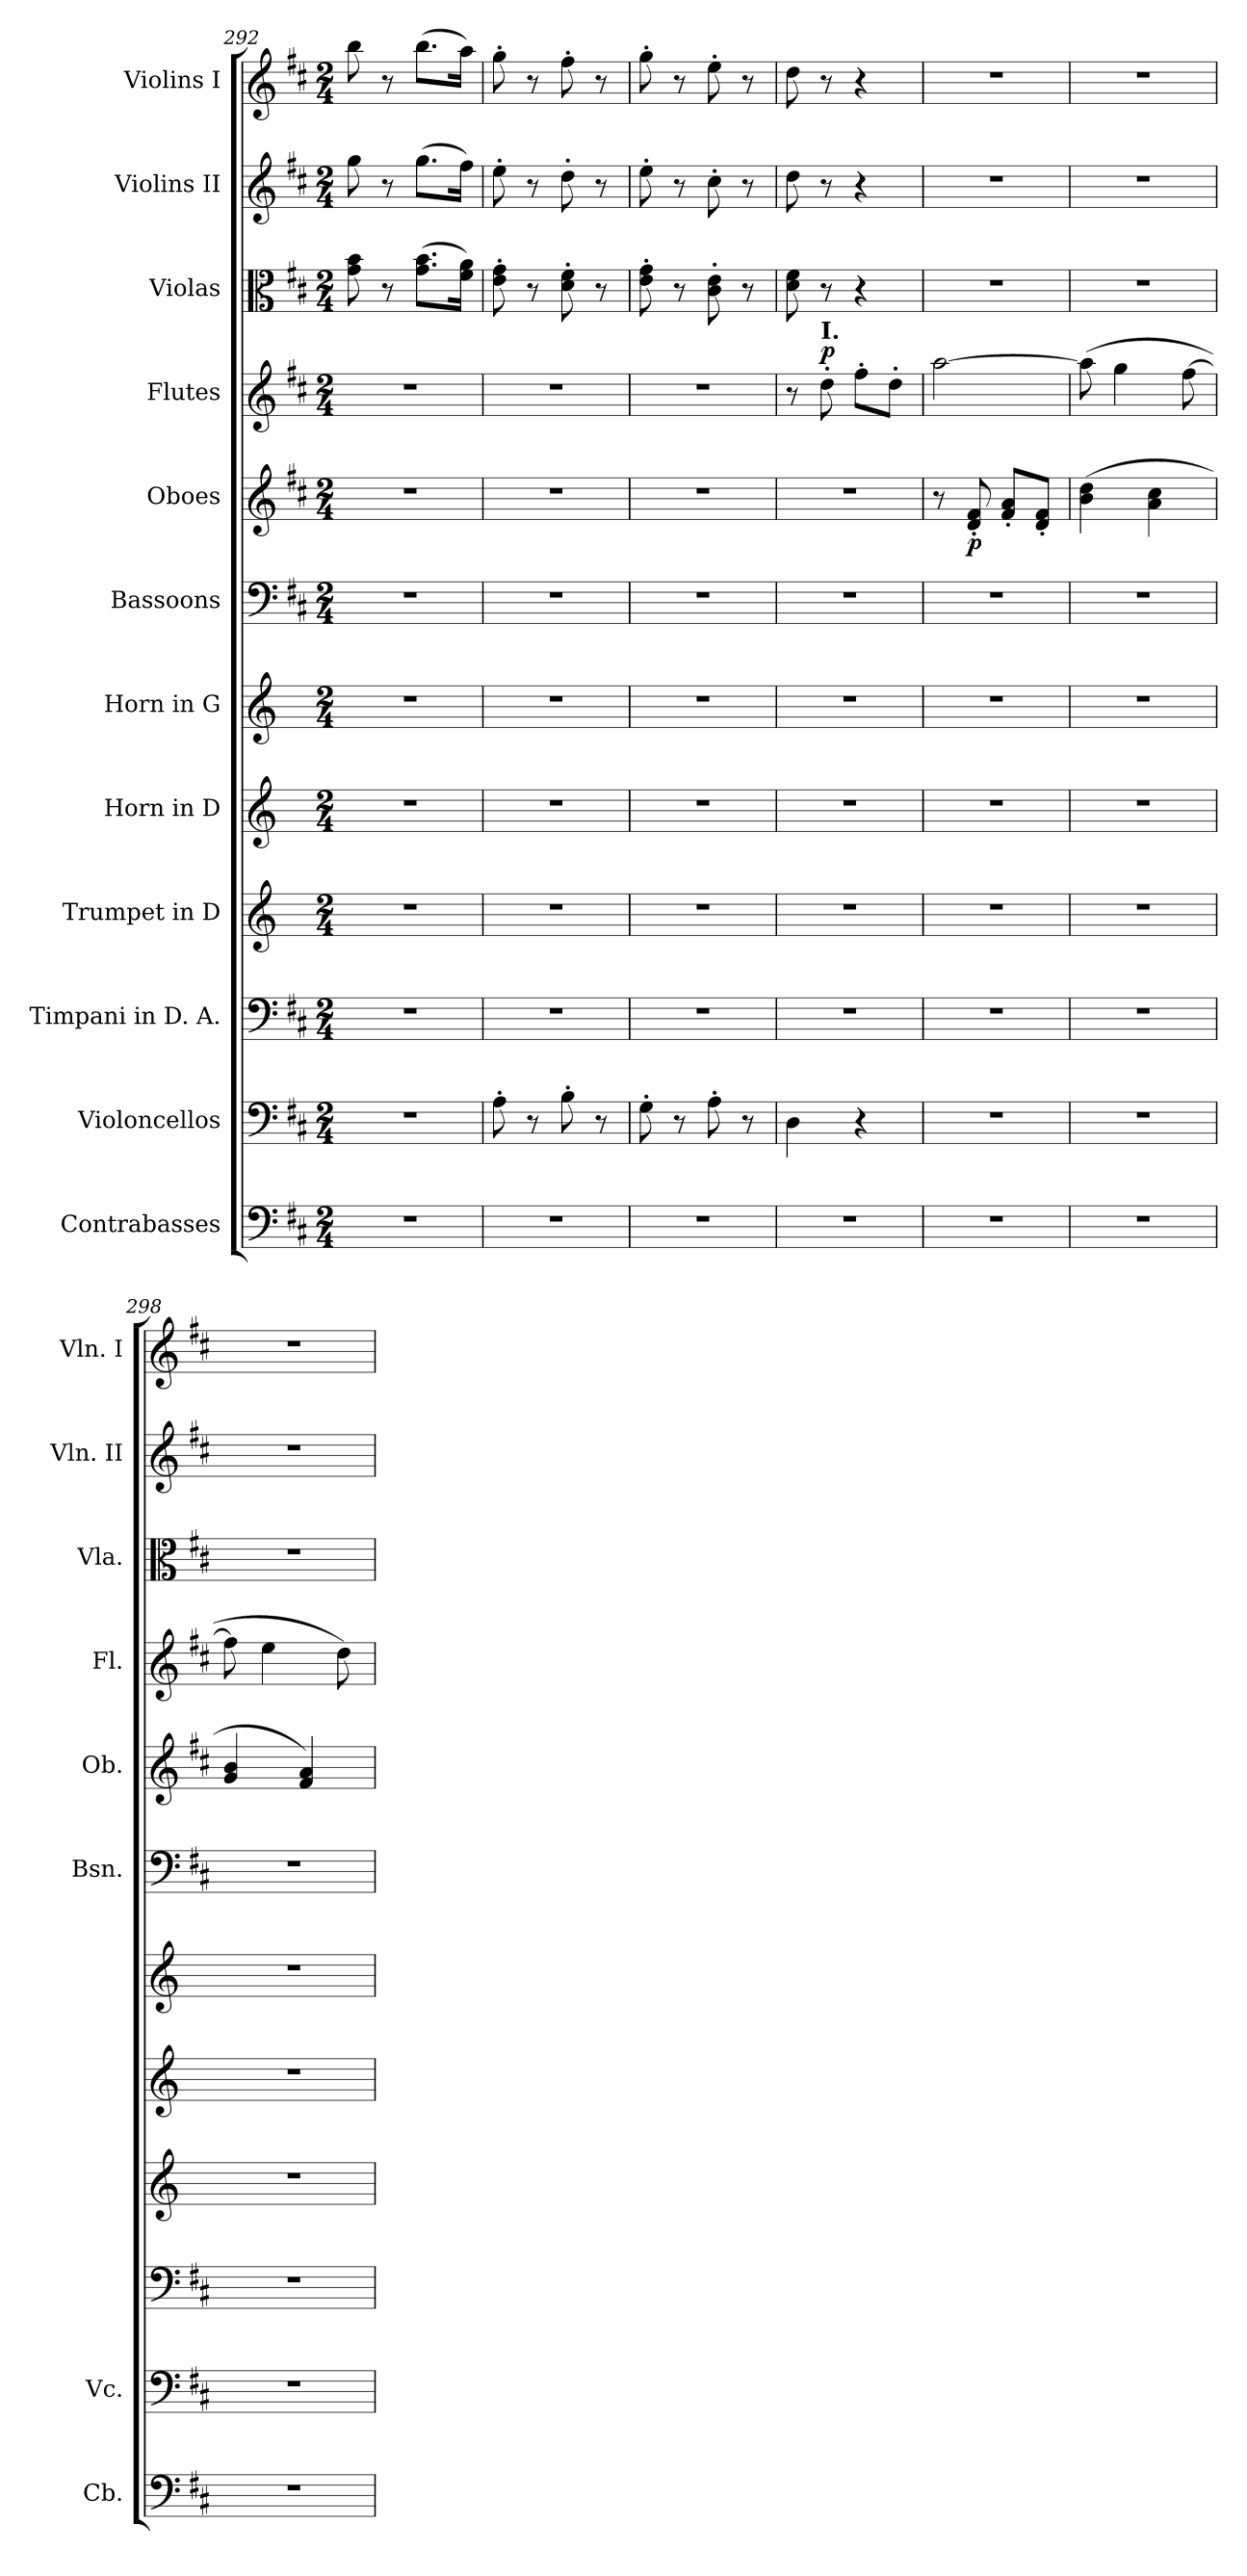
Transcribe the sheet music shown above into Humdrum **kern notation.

**kern	**kern	**kern	**kern	**kern	**kern	**kern	**kern	**dynam	**kern	**dynam	**kern	**kern	**kern
*part12	*part11	*part10	*part9	*part8	*part7	*part6	*part5	*part5	*part4	*part4	*part3	*part2	*part1
*staff12	*staff11	*staff10	*staff9	*staff8	*staff7	*staff6	*staff5	*staff5	*staff4	*staff4	*staff3	*staff2	*staff1
*I"Contrabasses	*I"Violoncellos	*I"Timpani in D. A.	*I"Trumpet in D	*I"Horn in D	*I"Horn in G	*I"Bassoons	*I"Oboes	*	*I"Flutes	*	*I"Violas	*I"Violins II	*I"Violins I
*I'Cb.	*I'Vc.	*	*	*	*	*I'Bsn.	*I'Ob.	*	*I'Fl.	*	*I'Vla.	*I'Vln. II	*I'Vln. I
*clefF4	*clefF4	*clefF4	*clefG2	*clefG2	*clefG2	*clefF4	*clefG2	*	*clefG2	*	*clefC3	*clefG2	*clefG2
*ITrd7c12	*	*	*ITrd-1c-2	*ITrd6c10	*ITrd3c5	*	*	*	*	*	*	*	*
*k[f#c#]	*k[f#c#]	*k[f#c#]	*k[f#c#]	*k[f#c#]	*k[f#]	*k[f#c#]	*k[f#c#]	*	*k[f#c#]	*	*k[f#c#]	*k[f#c#]	*k[f#c#]
*M2/4	*M2/4	*M2/4	*M2/4	*M2/4	*M2/4	*M2/4	*M2/4	*	*M2/4	*	*M2/4	*M2/4	*M2/4
=292	=292	=292	=292	=292	=292	=292	=292	=292	=292	=292	=292	=292	=292
2r	2r	2r	2r	2r	2r	2r	2r	.	2r	.	8g\ 8b\	8gg\	8bb\
.	.	.	.	.	.	.	.	.	.	.	8r	8r	8r
.	.	.	.	.	.	.	.	.	.	.	(>8.g\ 8.b\L	(>8.gg\L	(>8.bb\L
.	.	.	.	.	.	.	.	.	.	.	16f#\ 16a\Jk)	16ff#\Jk)	16aa\Jk)
=293	=293	=293	=293	=293	=293	=293	=293	=293	=293	=293	=293	=293	=293
2r	8A'\	2r	2r	2r	2r	2r	2r	.	2r	.	8e\' 8g\'	8ee'\	8gg'\
.	8r	.	.	.	.	.	.	.	.	.	8r	8r	8r
.	8B'\	.	.	.	.	.	.	.	.	.	8d\' 8f#\'	8dd'\	8ff#'\
.	8r	.	.	.	.	.	.	.	.	.	8r	8r	8r
=294	=294	=294	=294	=294	=294	=294	=294	=294	=294	=294	=294	=294	=294
2r	8G'\	2r	2r	2r	2r	2r	2r	.	2r	.	8e\' 8g\'	8ee'\	8gg'\
.	8r	.	.	.	.	.	.	.	.	.	8r	8r	8r
.	8A'\	.	.	.	.	.	.	.	.	.	8c#\' 8e\'	8cc#'\	8ee'\
.	8r	.	.	.	.	.	.	.	.	.	8r	8r	8r
!!LO:PB:g=z
=295	=295	=295	=295	=295	=295	=295	=295	=295	=295	=295	=295	=295	=295
2r	4D\	2r	2r	2r	2r	2r	2r	.	8r	.	8d\ 8f#\	8dd\	8dd\
!	!	!	!	!	!	!	!	!	!LO:TX:a:B:t=I.	!	!	!	!
!	!	!	!	!	!	!	!	!	!	!LO:DY:a	!	!	!
.	.	.	.	.	.	.	.	.	8dd'\	p	8r	8r	8r
.	4r	.	.	.	.	.	.	.	8ff#'\L	.	4r	4r	4r
.	.	.	.	.	.	.	.	.	8dd'\J	.	.	.	.
=296	=296	=296	=296	=296	=296	=296	=296	=296	=296	=296	=296	=296	=296
2r	2r	2r	2r	2r	2r	2r	8r	.	[2aa\	.	2r	2r	2r
!	!	!	!	!	!	!	!	!LO:DY:b	!	!	!	!	!
.	.	.	.	.	.	.	8d/' 8f#/'	p	.	.	.	.	.
.	.	.	.	.	.	.	8f#/' 8a/'L	.	.	.	.	.	.
.	.	.	.	.	.	.	8d/' 8f#/'J	.	.	.	.	.	.
=297	=297	=297	=297	=297	=297	=297	=297	=297	=297	=297	=297	=297	=297
2r	2r	2r	2r	2r	2r	2r	(>4b\ 4dd\	.	(>8aa\]	.	2r	2r	2r
.	.	.	.	.	.	.	.	.	4gg\	.	.	.	.
.	.	.	.	.	.	.	4a\ 4cc#\	.	.	.	.	.	.
.	.	.	.	.	.	.	.	.	[8ff#\	.	.	.	.
=298	=298	=298	=298	=298	=298	=298	=298	=298	=298	=298	=298	=298	=298
2r	2r	2r	2r	2r	2r	2r	4g/ 4b/	.	8ff#\]	.	2r	2r	2r
.	.	.	.	.	.	.	.	.	4ee\	.	.	.	.
.	.	.	.	.	.	.	4f#/ 4a/)	.	.	.	.	.	.
.	.	.	.	.	.	.	.	.	8dd\)	.	.	.	.
=	=	=	=	=	=	=	=	=	=	=	=	=	=
*-	*-	*-	*-	*-	*-	*-	*-	*-	*-	*-	*-	*-	*-
